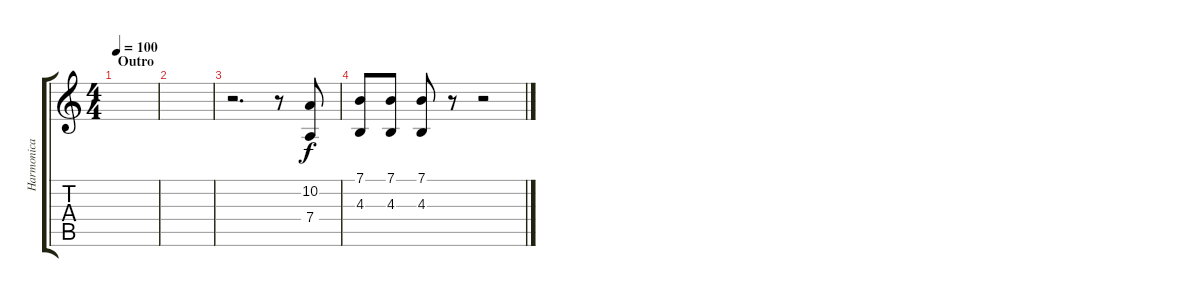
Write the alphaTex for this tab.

\track ("Harmonica" "Harmonica") {instrument harmonica}
\staff {score tabs}
\tuning (E4 B3 G3 D3 A2 E2) {hide}
\ts (4 4)
\section ("" "Outro")
\tempo 100
\clef g2
\ks c
|
|
r.2{d} r.8 (10.2 7.4).8 |
(7.1 4.3).8 (7.1 4.3).8 (7.1 4.3).8 r.8 r.2
